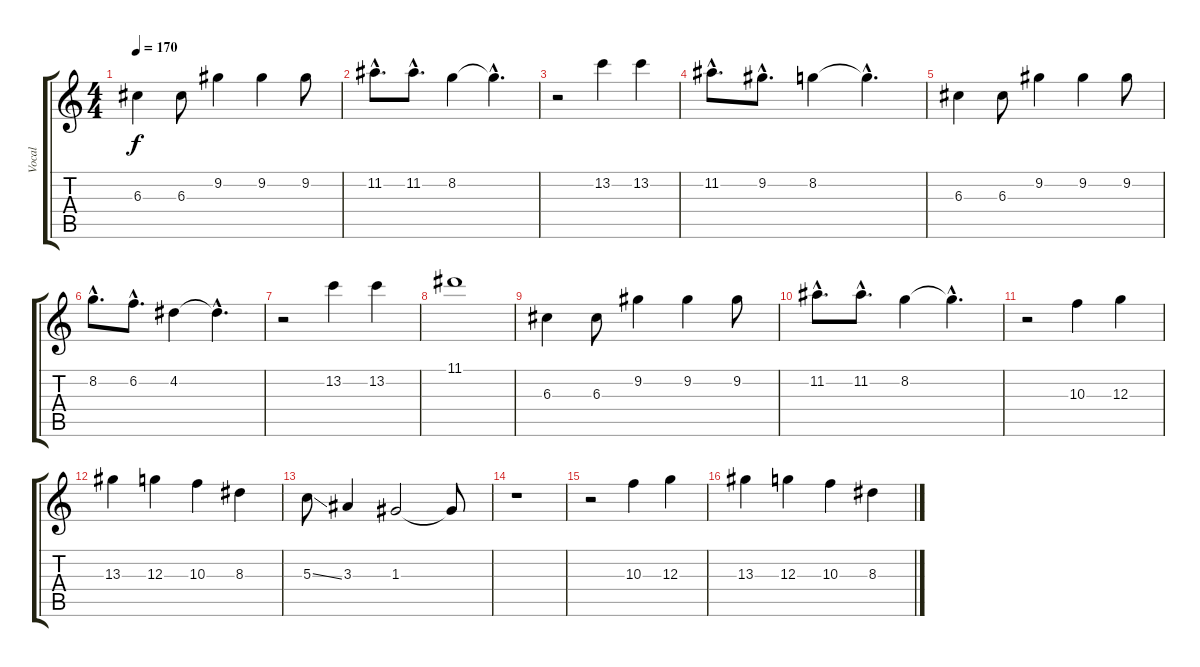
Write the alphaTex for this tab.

\track ("Vocal" "Vocal") {instrument distortionguitar}
\staff {score tabs}
\tuning (E4 B3 G3 D3 A2 E2) {hide}
\ts (4 4)
\tempo 170
\clef g2
\ks c
6.3.4{dy f} 6.3.8 9.2.4 9.2.4 9.2.8 |
11.2{hac}.8{d} 11.2{hac}.8{d} 8.2.4 8.2{hac t}.4{d} |
r.2 13.2.4 13.2.4 |
11.2{hac}.8{d} 9.2{hac}.8{d} 8.2.4 8.2{hac t}.4{d} |
6.3.4 6.3.8 9.2.4 9.2.4 9.2.8 |
8.2{hac}.8{d} 6.2{hac}.8{d} 4.2.4 4.2{hac t}.4{d} |
r.2 13.2.4 13.2.4 |
11.1.1 |
6.3.4 6.3.8 9.2.4 9.2.4 9.2.8 |
11.2{hac}.8{d} 11.2{hac}.8{d} 8.2.4 8.2{hac t}.4{d} |
r.2 10.3.4 12.3.4 |
13.3.4 12.3.4 10.3.4 8.3.4 |
5.3{ss}.8 3.3.4 1.3.2 1.3{t}.8 |
r.1 |
r.2 10.3.4 12.3.4 |
13.3.4 12.3.4 10.3.4 8.3.4
